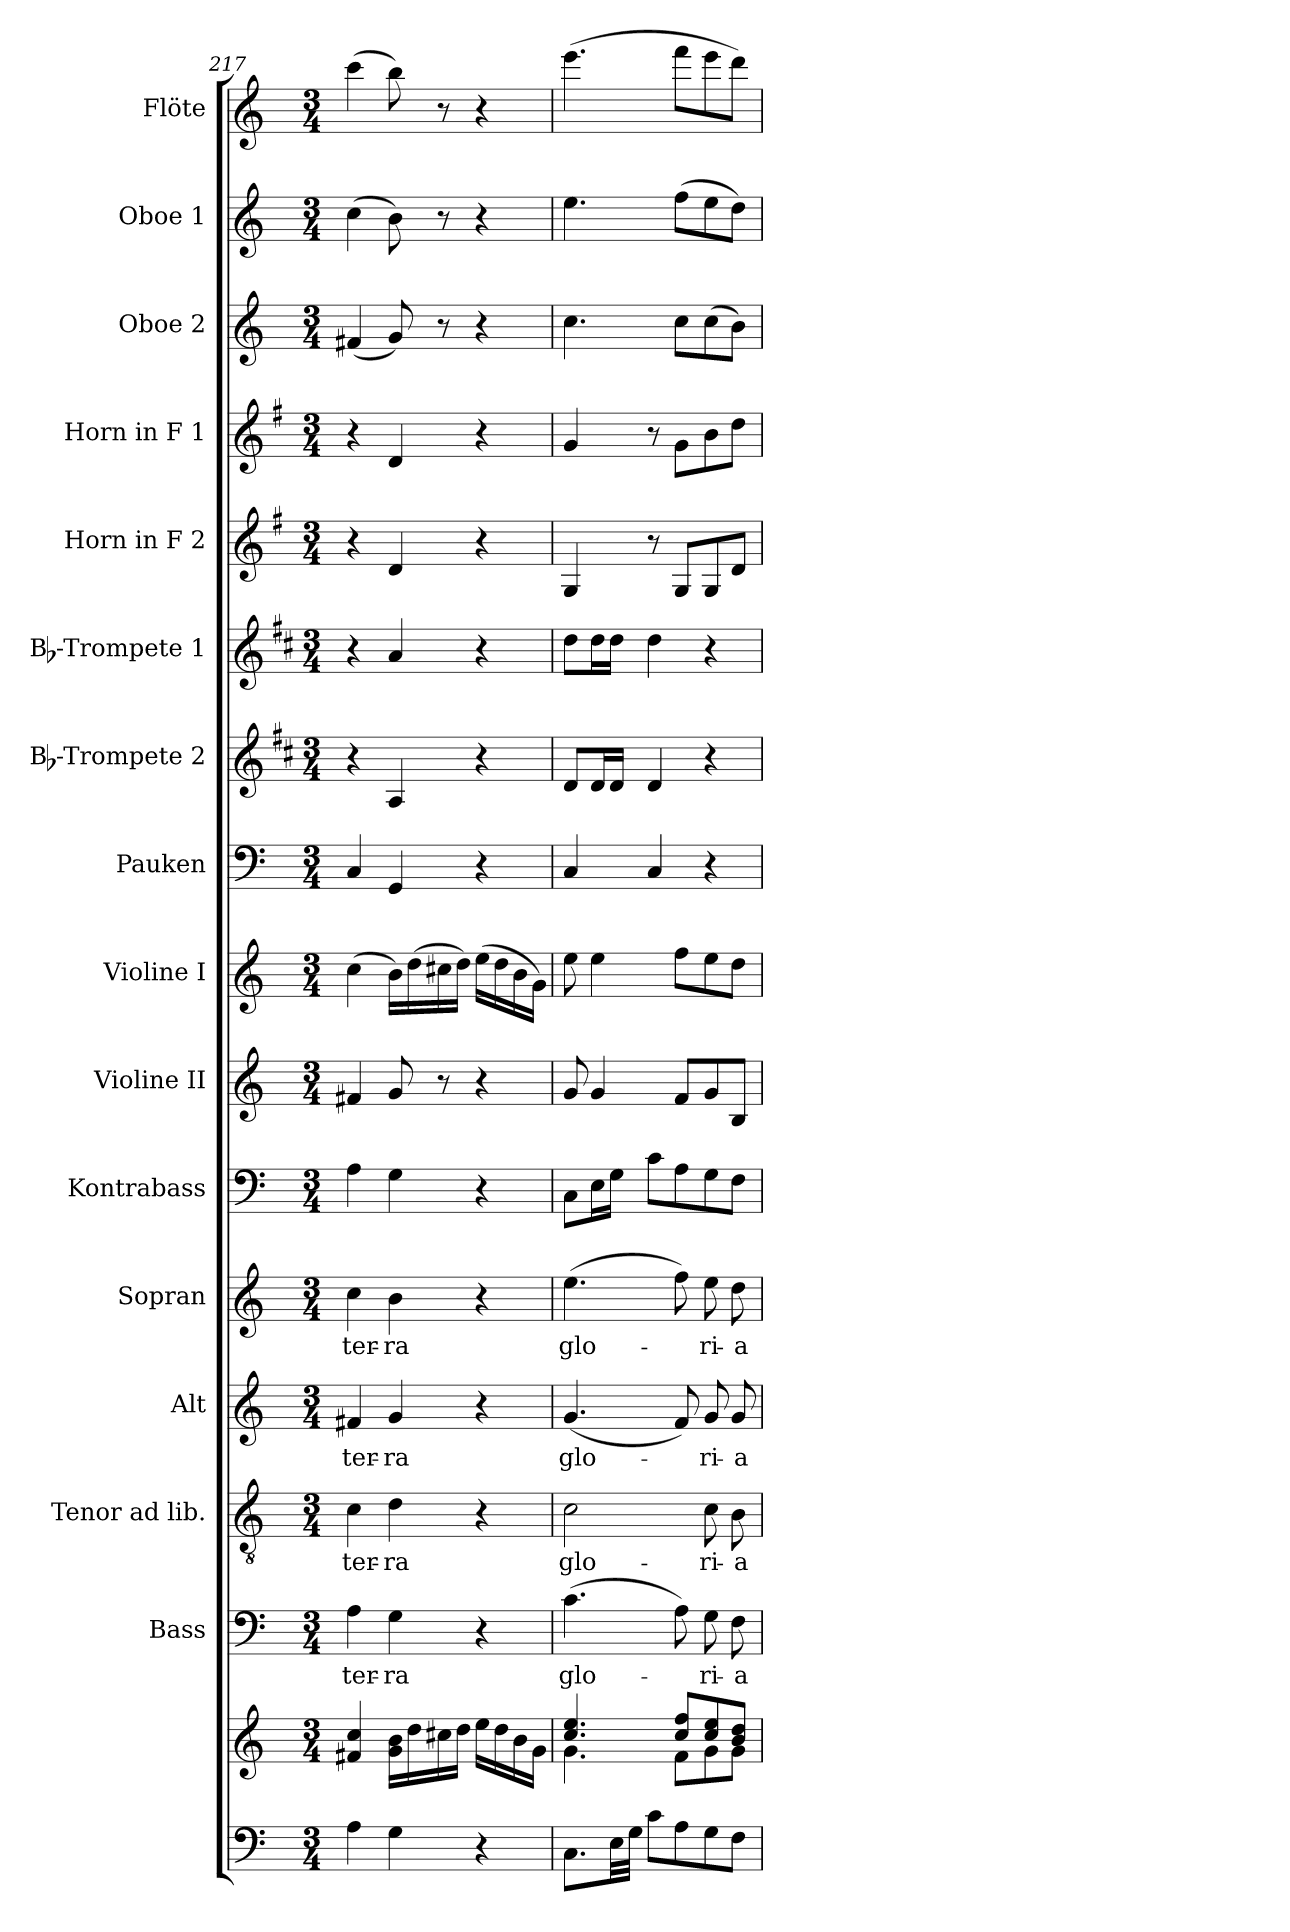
**kern	**kern	**kern	**text	**kern	**text	**kern	**text	**kern	**text	**kern	**kern	**kern	**kern	**kern	**kern	**kern	**kern	**kern	**kern	**kern
*part16	*part16	*part15	*part15	*part14	*part14	*part13	*part13	*part12	*part12	*part11	*part10	*part9	*part8	*part7	*part6	*part5	*part4	*part3	*part2	*part1
*staff17	*staff16	*staff15	*staff15	*staff14	*staff14	*staff13	*staff13	*staff12	*staff12	*staff11	*staff10	*staff9	*staff8	*staff7	*staff6	*staff5	*staff4	*staff3	*staff2	*staff1
*	*	*I"Bass	*	*I"Tenor ad lib.	*	*I"Alt	*	*I"Sopran	*	*I"Kontrabass	*I"Violine II	*I"Violine I	*I"Pauken	*I"Bb-Trompete 2	*I"Bb-Trompete 1	*I"Horn in F 2	*I"Horn in F 1	*I"Oboe 2	*I"Oboe 1	*I"Flöte
*	*	*I'B.	*	*I'T.	*	*I'A.	*	*I'S.	*	*I'Kb.	*I'Vl. II	*I'Vl. I	*I'Pk.	*I'Bb Trp. 2	*I'Bb Trp. 1	*	*	*I'Ob. 2	*I'Ob. 1	*I'Fl.
*clefF4	*clefG2	*clefF4	*	*clefGv2	*	*clefG2	*	*clefG2	*	*clefF4	*clefG2	*clefG2	*clefF4	*clefG2	*clefG2	*clefG2	*clefG2	*clefG2	*clefG2	*clefG2
*	*	*	*	*	*	*	*	*	*	*ITrd7c12	*	*	*	*ITrd1c2	*ITrd1c2	*ITrd4c7	*ITrd4c7	*	*	*
*k[]	*k[]	*k[]	*	*k[]	*	*k[]	*	*k[]	*	*k[]	*k[]	*k[]	*k[]	*k[]	*k[]	*k[]	*k[]	*k[]	*k[]	*k[]
*C:	*C:	*C:	*	*C:	*	*C:	*	*C:	*	*C:	*C:	*C:	*C:	*C:	*C:	*C:	*C:	*C:	*C:	*C:
*M3/4	*M3/4	*M3/4	*	*M3/4	*	*M3/4	*	*M3/4	*	*M3/4	*M3/4	*M3/4	*M3/4	*M3/4	*M3/4	*M3/4	*M3/4	*M3/4	*M3/4	*M3/4
=217	=217	=217	=217	=217	=217	=217	=217	=217	=217	=217	=217	=217	=217	=217	=217	=217	=217	=217	=217	=217
!	!	!	!LO:LY:b	!	!LO:LY:b	!	!LO:LY:b	!	!LO:LY:b	!	!	!	!	!	!	!	!	!	!	!
4A\	4f#X/ 4cc/	4A\	ter-	4c\	ter-	4f#X/	ter-	4cc\	ter-	4AA\	4f#X/	(>4cc\	4C/	4r	4r	4r	4r	(<4f#X/	(>4cc\	(>4ccc\
!	!	!	!LO:LY:b	!	!LO:LY:b	!	!LO:LY:b	!	!LO:LY:b	!	!	!	!	!	!	!	!	!	!	!
4G\	16g\ 16b\LL	4G\	-ra	4d\	-ra	4g/	-ra	4b\	-ra	4GG\	8g/	16b\LL)	4GG/	4G/	4g/	4G/	4G/	8g/)	8b\)	8bb\)
.	16dd\	.	.	.	.	.	.	.	.	.	.	(>16dd\	.	.	.	.	.	.	.	.
.	16cc#X\	.	.	.	.	.	.	.	.	.	8r	16cc#X\	.	.	.	.	.	8r	8r	8r
.	16dd\JJ	.	.	.	.	.	.	.	.	.	.	16dd\JJ)	.	.	.	.	.	.	.	.
4r	16ee\LL	4r	.	4r	.	4r	.	4r	.	4r	4r	(>16ee\LL	4r	4r	4r	4r	4r	4r	4r	4r
.	16dd\	.	.	.	.	.	.	.	.	.	.	16dd\	.	.	.	.	.	.	.	.
.	16b\	.	.	.	.	.	.	.	.	.	.	16b\	.	.	.	.	.	.	.	.
.	16g\JJ	.	.	.	.	.	.	.	.	.	.	16g\JJ)	.	.	.	.	.	.	.	.
!!LO:PB:g=z
=218	=218	=218	=218	=218	=218	=218	=218	=218	=218	=218	=218	=218	=218	=218	=218	=218	=218	=218	=218	=218
*	*^	*	*	*	*	*	*	*	*	*	*	*	*	*	*	*	*	*	*	*
!	!	!	!	!LO:LY:b	!	!LO:LY:b	!	!LO:LY:b	!	!LO:LY:b	!	!	!	!	!	!	!	!	!	!	!
8.C\L	4.cc/ 4.ee/	4.g\	(>4.c\	glo-	2c\	glo-	(<4.g/	glo-	(>4.ee\	glo-	8CC\L	8g/	8ee\	4C/	8c/L	8cc\L	4C/	4c/	4.cc\	4.ee\	(>4.eee\
.	.	.	.	.	.	.	.	.	.	.	16EE\L	4g/	4ee\	.	16c/L	16cc\L	.	.	.	.	.
32E\LL	.	.	.	.	.	.	.	.	.	.	16GG\JJ	.	.	.	16c/JJ	16cc\JJ	.	.	.	.	.
32G\JJJ	.	.	.	.	.	.	.	.	.	.	.	.	.	.	.	.	.	.	.	.	.
8c\L	.	.	.	.	.	.	.	.	.	.	8C\L	.	.	4C/	4c/	4cc\	8r	8r	.	.	.
8A\	8cc/ 8ff/L	8f\L	8A\)	.	.	.	8f/)	.	8ff\)	.	8AA\	8f/L	8ff\L	.	.	.	8C/L	8c\L	8cc\L	(>8ff\L	8fff\L
!	!	!	!	!LO:LY:b	!	!LO:LY:b	!	!LO:LY:b	!	!LO:LY:b	!	!	!	!	!	!	!	!	!	!	!
8G\	8cc/ 8ee/	8g\	8G\	-ri-	8c\	-ri-	8g/	-ri-	8ee\	-ri-	8GG\	8g/	8ee\	4r	4r	4r	8C/	8e\	(>8cc\	8ee\	8eee\
!	!	!	!	!LO:LY:b	!	!LO:LY:b	!	!LO:LY:b	!	!LO:LY:b	!	!	!	!	!	!	!	!	!	!	!
8F\J	8b/ 8dd/J	8g\J	8F\	-a	8B\	-a	8g/	-a	8dd\	-a	8FF\J	8B/J	8dd\J	.	.	.	8G/J	8g\J	8b\J)	8dd\J)	8ddd\J)
*	*v	*v	*	*	*	*	*	*	*	*	*	*	*	*	*	*	*	*	*	*	*
=	=	=	=	=	=	=	=	=	=	=	=	=	=	=	=	=	=	=	=	=
*-	*-	*-	*-	*-	*-	*-	*-	*-	*-	*-	*-	*-	*-	*-	*-	*-	*-	*-	*-	*-
